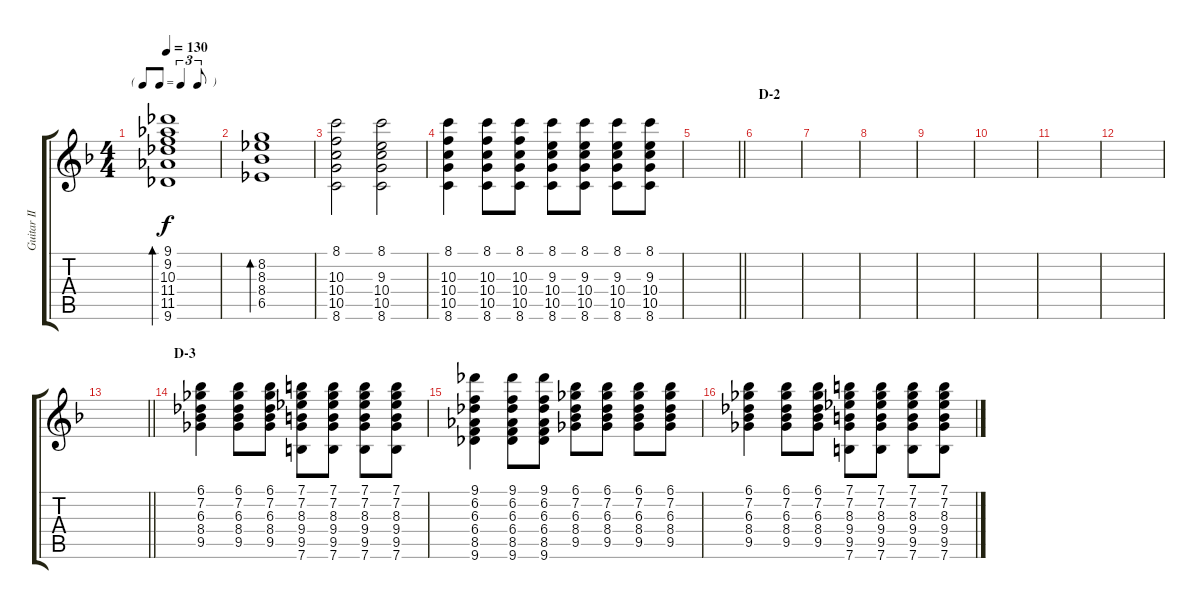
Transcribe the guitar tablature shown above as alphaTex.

\track ("Guitar II Without Capo" "Guitar II ") {mute instrument acousticguitarsteel}
\staff {score tabs}
\tuning (E4 B3 G3 D3 A2 E2) {hide}
\ts (4 4)
\tf triplet8th
\tempo 130
\clef g2
\ks f
(9.1 9.2 10.3 11.4 11.5 9.6).1{bd 60 dy f} |
(8.2 8.3 8.4 6.5).1{bd 60} |
(8.1 10.3 10.4 10.5 8.6).2 (8.1 9.3 10.4 10.5 8.6).2 |
(8.1 10.3 10.4 10.5 8.6).4 (8.1 10.3 10.4 10.5 8.6).8 (8.1 10.3 10.4 10.5 8.6).8 (8.1 9.3 10.4 10.5 8.6).8 (8.1 9.3 10.4 10.5 8.6).8 (8.1 9.3 10.4 10.5 8.6).8 (8.1 9.3 10.4 10.5 8.6).8 |
\barLineRight lightlight
|
\section ("" "D-2")
|
|
|
|
|
|
|
\barLineRight lightlight
|
\section ("" "D-3")
(6.1 7.2 6.3 8.4 9.5).4 (6.1 7.2 6.3 8.4 9.5).8 (6.1 7.2 6.3 8.4 9.5).8 (7.1 7.2 8.3 9.4 9.5 7.6).8 (7.1 7.2 8.3 9.4 9.5 7.6).8 (7.1 7.2 8.3 9.4 9.5 7.6).8 (7.1 7.2 8.3 9.4 9.5 7.6).8 |
(9.1 6.2 6.3 6.4 8.5 9.6).4 (9.1 6.2 6.3 6.4 8.5 9.6).8 (9.1 6.2 6.3 6.4 8.5 9.6).8 (6.1 7.2 6.3 8.4 9.5).8 (6.1 7.2 6.3 8.4 9.5).8 (6.1 7.2 6.3 8.4 9.5).8 (6.1 7.2 6.3 8.4 9.5).8 |
(6.1 7.2 6.3 8.4 9.5).4 (6.1 7.2 6.3 8.4 9.5).8 (6.1 7.2 6.3 8.4 9.5).8 (7.1 7.2 8.3 9.4 9.5 7.6).8 (7.1 7.2 8.3 9.4 9.5 7.6).8 (7.1 7.2 8.3 9.4 9.5 7.6).8 (7.1 7.2 8.3 9.4 9.5 7.6).8
